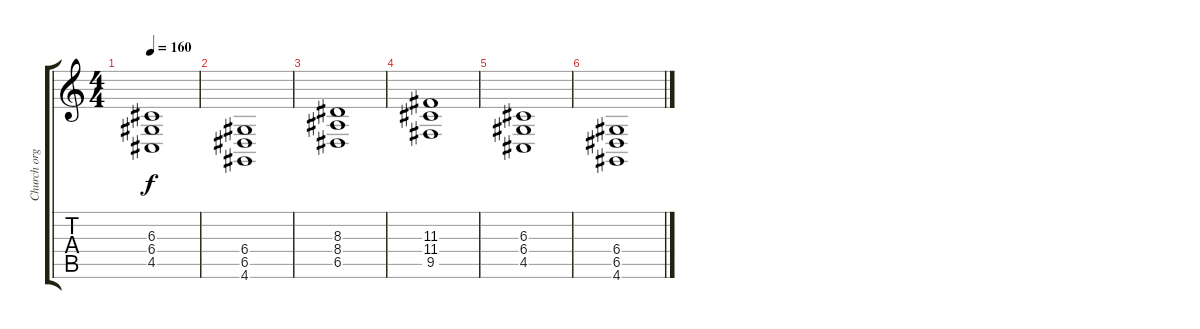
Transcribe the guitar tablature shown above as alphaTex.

\track ("Church organ" "Church org") {instrument churchorgan}
\staff {score tabs}
\tuning (E4 B3 G3 D3 A2 E2) {hide}
\ts (4 4)
\tempo 160
\clef g2
\ks c
(6.3 6.4 4.5).1{dy f} |
(6.4 6.5 4.6).1 |
(8.3 8.4 6.5).1 |
(11.3 11.4 9.5).1 |
(6.3 6.4 4.5).1 |
(6.4 6.5 4.6).1
